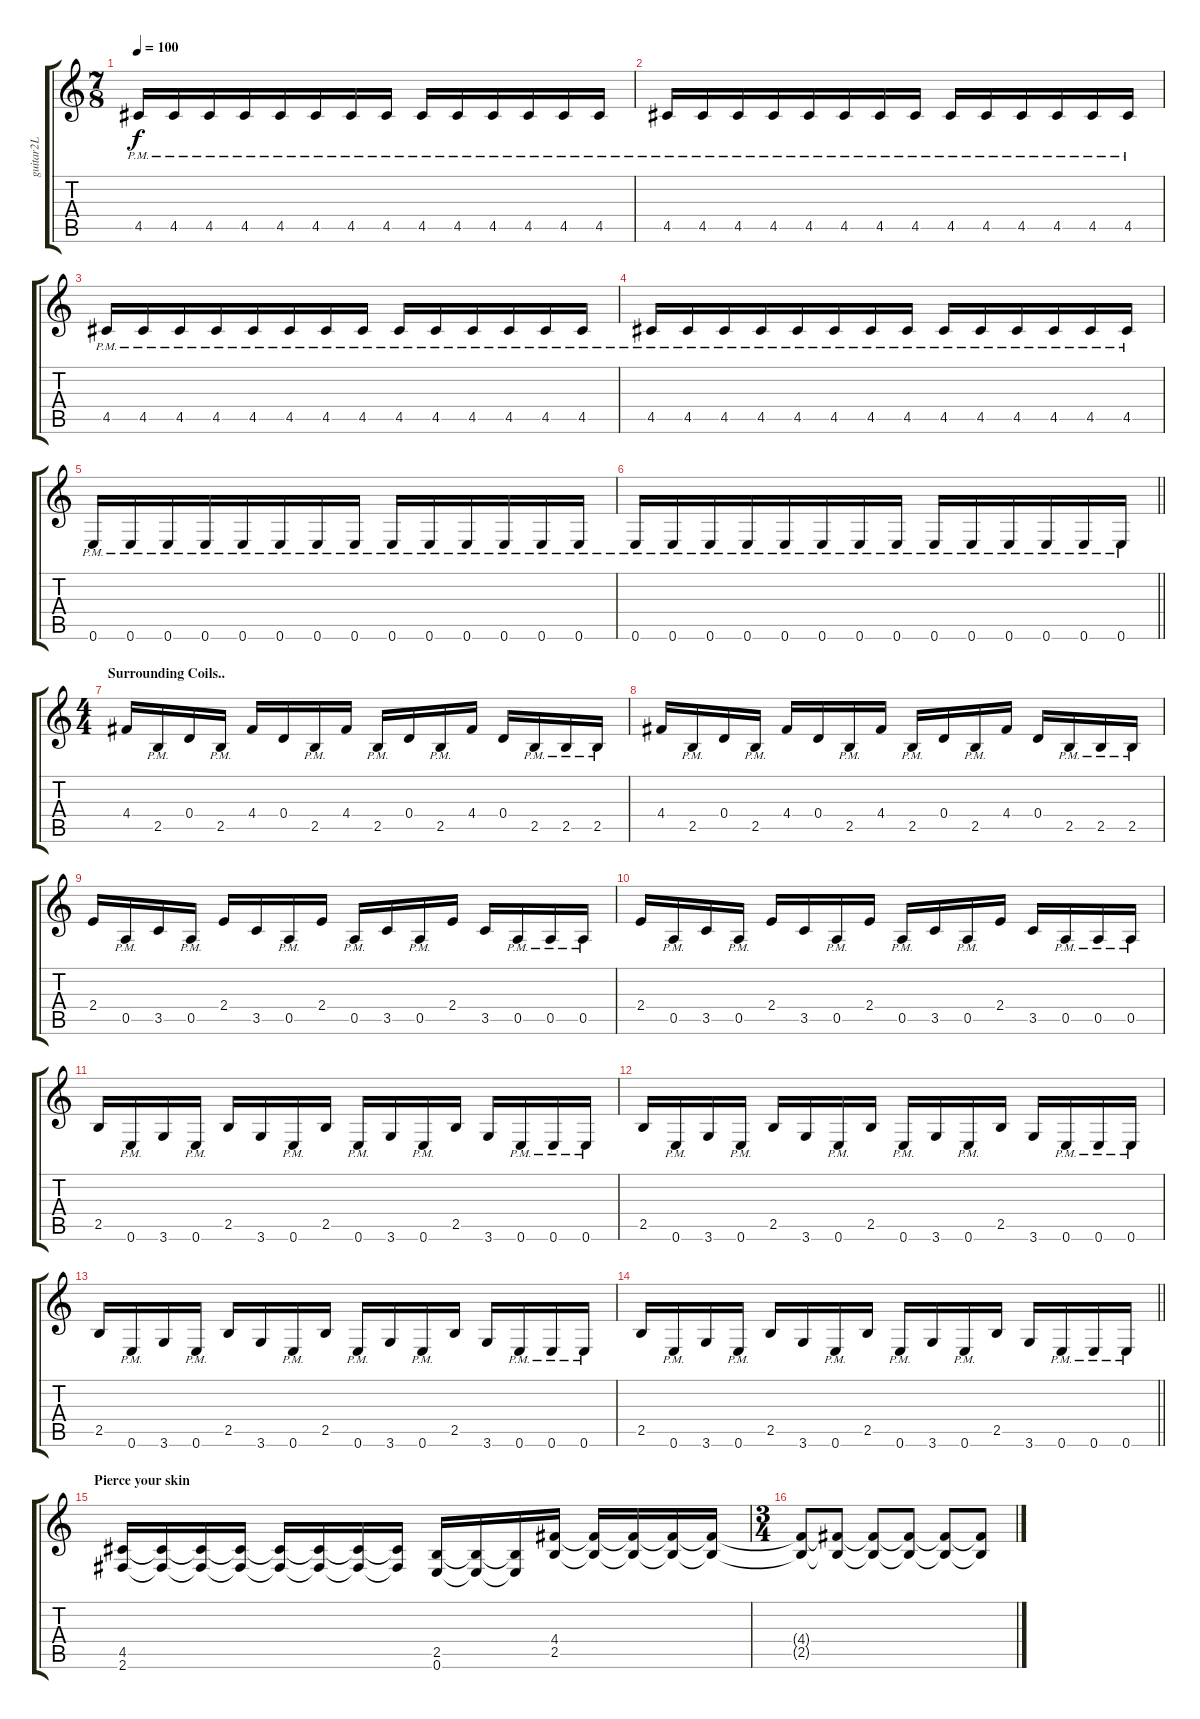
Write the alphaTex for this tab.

\track ("guitar2L" "guitar2L") {instrument distortionguitar}
\staff {score tabs}
\tuning (E4 B3 G3 D3 A2 E2) {hide}
\ts (7 8)
\tempo 100
\clef g2
\ks c
4.5{pm}.16{dy f} 4.5{pm}.16 4.5{pm}.16 4.5{pm}.16 4.5{pm}.16 4.5{pm}.16 4.5{pm}.16 4.5{pm}.16 4.5{pm}.16 4.5{pm}.16 4.5{pm}.16 4.5{pm}.16 4.5{pm}.16 4.5{pm}.16 |
4.5{pm}.16 4.5{pm}.16 4.5{pm}.16 4.5{pm}.16 4.5{pm}.16 4.5{pm}.16 4.5{pm}.16 4.5{pm}.16 4.5{pm}.16 4.5{pm}.16 4.5{pm}.16 4.5{pm}.16 4.5{pm}.16 4.5{pm}.16 |
4.5{pm}.16 4.5{pm}.16 4.5{pm}.16 4.5{pm}.16 4.5{pm}.16 4.5{pm}.16 4.5{pm}.16 4.5{pm}.16 4.5{pm}.16 4.5{pm}.16 4.5{pm}.16 4.5{pm}.16 4.5{pm}.16 4.5{pm}.16 |
4.5{pm}.16 4.5{pm}.16 4.5{pm}.16 4.5{pm}.16 4.5{pm}.16 4.5{pm}.16 4.5{pm}.16 4.5{pm}.16 4.5{pm}.16 4.5{pm}.16 4.5{pm}.16 4.5{pm}.16 4.5{pm}.16 4.5{pm}.16 |
0.6{pm}.16 0.6{pm}.16 0.6{pm}.16 0.6{pm}.16 0.6{pm}.16 0.6{pm}.16 0.6{pm}.16 0.6{pm}.16 0.6{pm}.16 0.6{pm}.16 0.6{pm}.16 0.6{pm}.16 0.6{pm}.16 0.6{pm}.16 |
\barLineRight lightlight
0.6{pm}.16 0.6{pm}.16 0.6{pm}.16 0.6{pm}.16 0.6{pm}.16 0.6{pm}.16 0.6{pm}.16 0.6{pm}.16 0.6{pm}.16 0.6{pm}.16 0.6{pm}.16 0.6{pm}.16 0.6{pm}.16 0.6{pm}.16 |
\ts (4 4)
\section ("" "Surrounding Coils..")
4.4.16 2.5{pm}.16 0.4.16 2.5{pm}.16 4.4.16 0.4.16 2.5{pm}.16 4.4.16 2.5{pm}.16 0.4.16 2.5{pm}.16 4.4.16 0.4.16 2.5{pm}.16 2.5{pm}.16 2.5{pm}.16 |
4.4.16 2.5{pm}.16 0.4.16 2.5{pm}.16 4.4.16 0.4.16 2.5{pm}.16 4.4.16 2.5{pm}.16 0.4.16 2.5{pm}.16 4.4.16 0.4.16 2.5{pm}.16 2.5{pm}.16 2.5{pm}.16 |
2.4.16 0.5{pm}.16 3.5.16 0.5{pm}.16 2.4.16 3.5.16 0.5{pm}.16 2.4.16 0.5{pm}.16 3.5.16 0.5{pm}.16 2.4.16 3.5.16 0.5{pm}.16 0.5{pm}.16 0.5{pm}.16 |
2.4.16 0.5{pm}.16 3.5.16 0.5{pm}.16 2.4.16 3.5.16 0.5{pm}.16 2.4.16 0.5{pm}.16 3.5.16 0.5{pm}.16 2.4.16 3.5.16 0.5{pm}.16 0.5{pm}.16 0.5{pm}.16 |
2.5.16 0.6{pm}.16 3.6.16 0.6{pm}.16 2.5.16 3.6.16 0.6{pm}.16 2.5.16 0.6{pm}.16 3.6.16 0.6{pm}.16 2.5.16 3.6.16 0.6{pm}.16 0.6{pm}.16 0.6{pm}.16 |
2.5.16 0.6{pm}.16 3.6.16 0.6{pm}.16 2.5.16 3.6.16 0.6{pm}.16 2.5.16 0.6{pm}.16 3.6.16 0.6{pm}.16 2.5.16 3.6.16 0.6{pm}.16 0.6{pm}.16 0.6{pm}.16 |
2.5.16 0.6{pm}.16 3.6.16 0.6{pm}.16 2.5.16 3.6.16 0.6{pm}.16 2.5.16 0.6{pm}.16 3.6.16 0.6{pm}.16 2.5.16 3.6.16 0.6{pm}.16 0.6{pm}.16 0.6{pm}.16 |
\barLineRight lightlight
2.5.16 0.6{pm}.16 3.6.16 0.6{pm}.16 2.5.16 3.6.16 0.6{pm}.16 2.5.16 0.6{pm}.16 3.6.16 0.6{pm}.16 2.5.16 3.6.16 0.6{pm}.16 0.6{pm}.16 0.6{pm}.16 |
\section ("" "Pierce your skin")
(4.5 2.6).16 (4.5{t} 2.6{t}).16 (4.5{t} 2.6{t}).16 (4.5{t} 2.6{t}).16 (4.5{t} 2.6{t}).16 (4.5{t} 2.6{t}).16 (4.5{t} 2.6{t}).16 (4.5{t} 2.6{t}).16 (2.5 0.6).16 (2.5{t} 0.6{t}).16 (2.5{t} 0.6{t}).16 (4.4 2.5).16 (4.4{t} 2.5{t}).16 (4.4{t} 2.5{t}).16 (4.4{t} 2.5{t}).16 (4.4{t} 2.5{t}).16 |
\ts (3 4)
(4.4{t} 2.5{t}).8 (4.4{t} 2.5{t}).8 (4.4{t} 2.5{t}).8 (4.4{t} 2.5{t}).8 (4.4{t} 2.5{t}).8 (4.4{t} 2.5{t}).8
